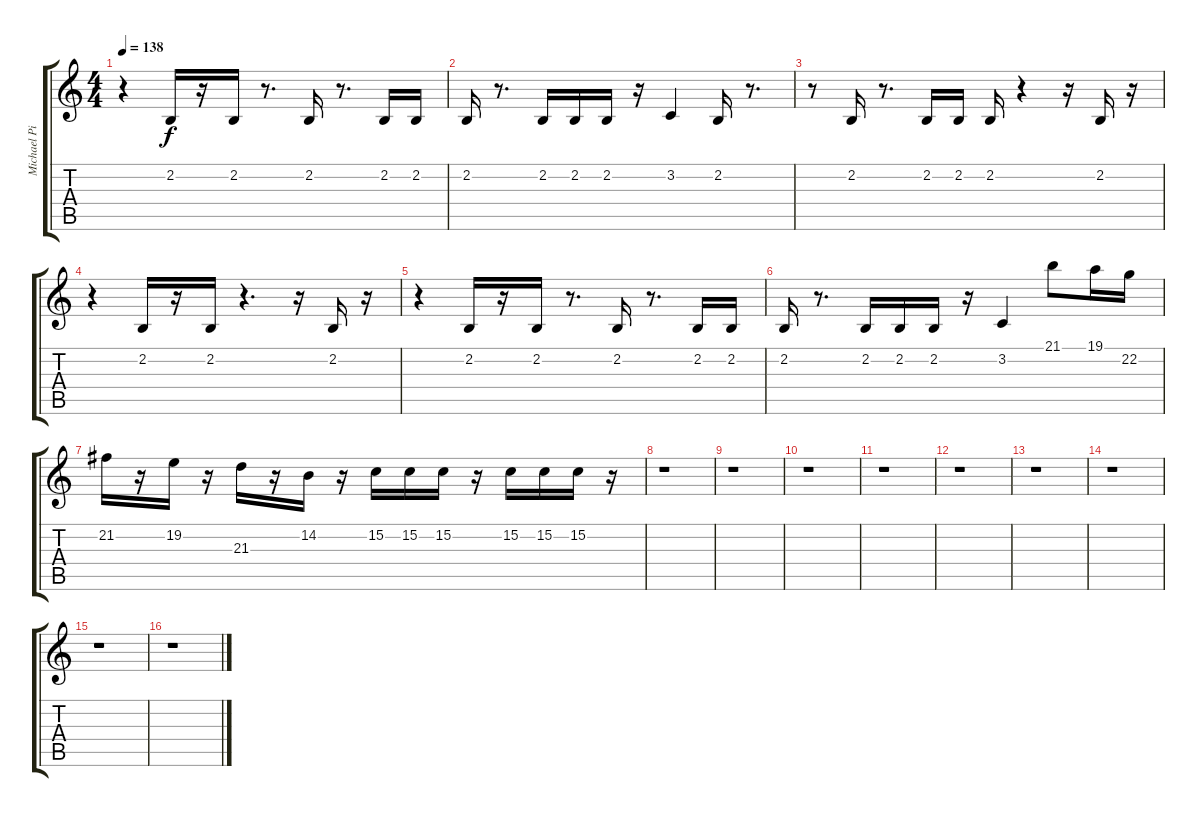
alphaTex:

\track ("Michael Pinella" "Michael Pi") {instrument stringensemble1}
\staff {score tabs}
\tuning (D4 A3 F3 C3 G2 D2) {hide}
\ts (4 4)
\tempo 138
\clef g2
\ks c
r.4{dy f} 2.2.16 r.16 2.2.16 r.8{d} 2.2.16 r.8{d} 2.2.16 2.2.16 |
2.2.16 r.8{d} 2.2.16 2.2.16 2.2.16 r.16 3.2.4 2.2.16 r.8{d} |
r.8 2.2.16 r.8{d} 2.2.16 2.2.16 2.2.16 r.4 r.16 2.2.16 r.16 |
r.4 2.2.16 r.16 2.2.16 r.4{d} r.16 2.2.16 r.16 |
r.4 2.2.16 r.16 2.2.16 r.8{d} 2.2.16 r.8{d} 2.2.16 2.2.16 |
2.2.16 r.8{d} 2.2.16 2.2.16 2.2.16 r.16 3.2.4 21.1.8 19.1.16 22.2.16 |
21.2.16 r.16 19.2.16 r.16 21.3.16 r.16 14.2.16 r.16 15.2.16 15.2.16 15.2.16 r.16 15.2.16 15.2.16 15.2.16 r.16 |
r.1 |
r.1 |
r.1 |
r.1 |
r.1 |
r.1 |
r.1 |
r.1 |
r.1
